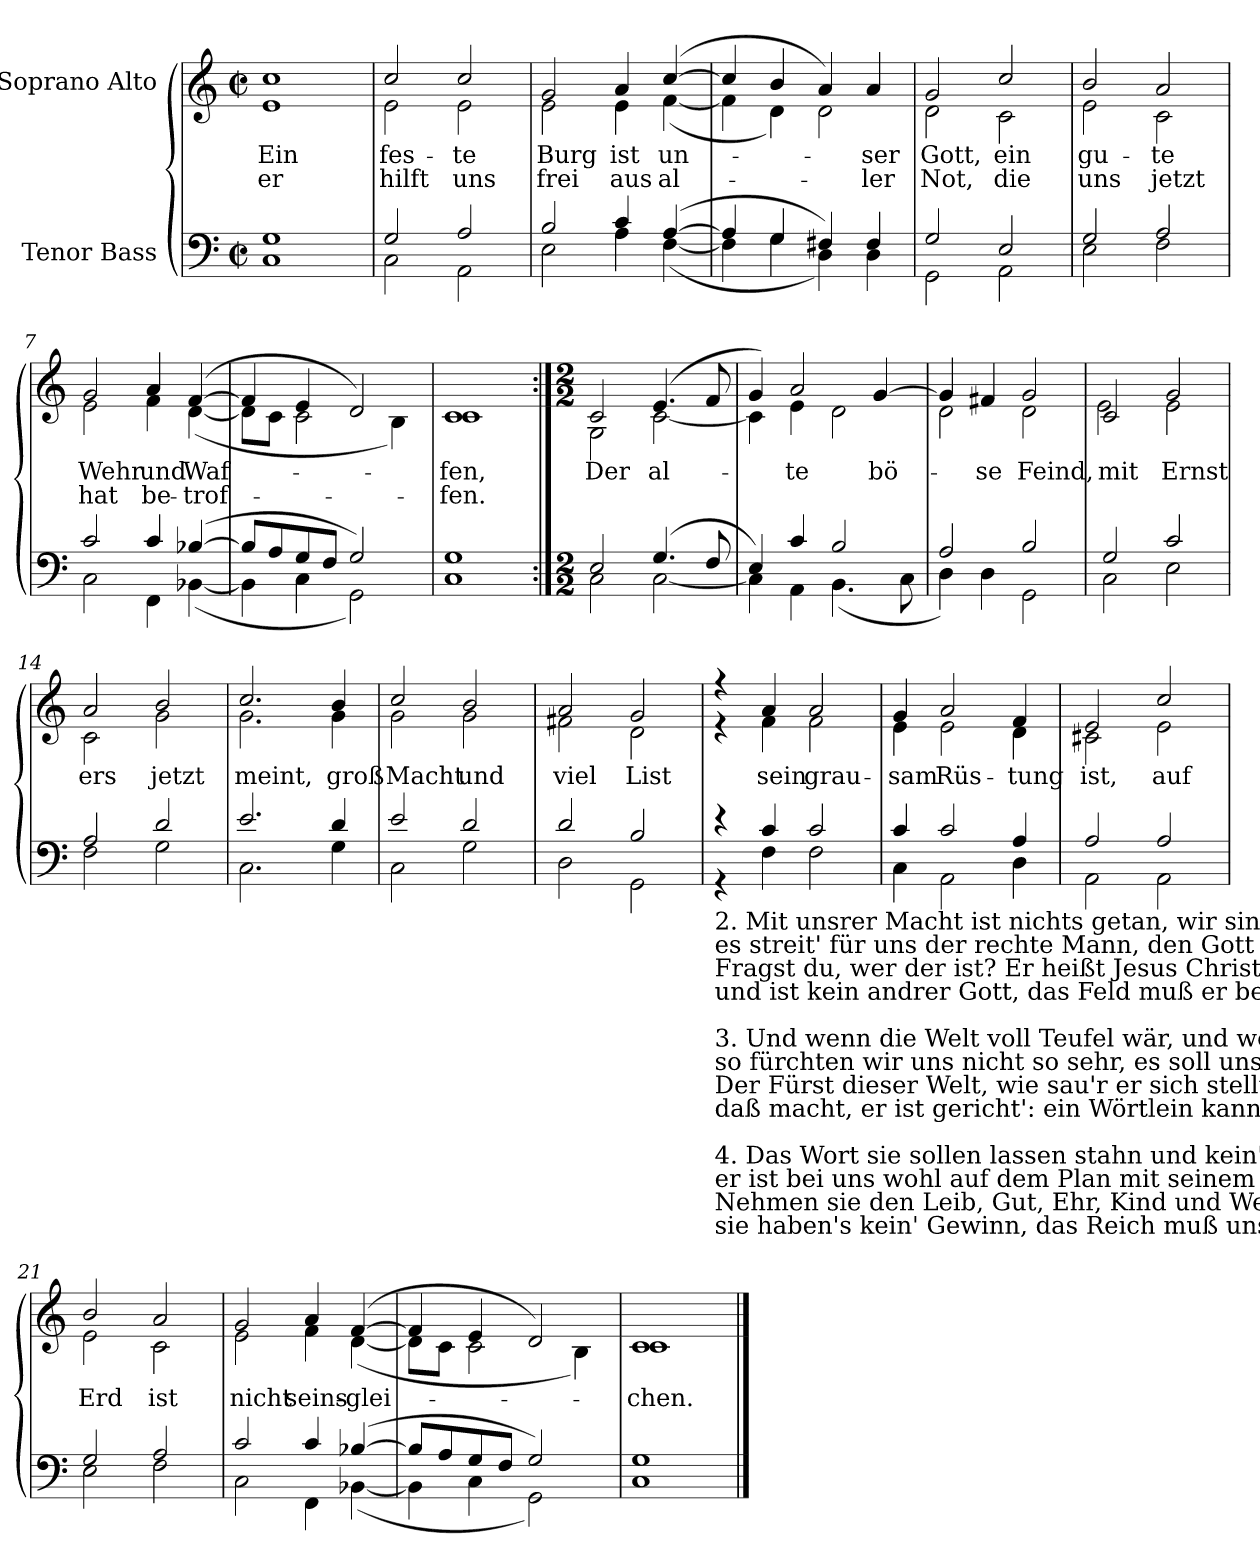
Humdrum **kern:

**kern	**kern	**text	**text
*part2	*part1	*part1	*part1
*staff2	*staff1	*staff1	*staff1
*I"Tenor Bass	*I"Soprano Alto	*	*
*clefF4	*clefG2	*	*
*k[]	*k[]	*	*
*C:	*C:	*	*
*M2/2	*M2/2	*	*
*met(c|)	*met(c|)	*	*
=1	=1	=1	=1
*^	*	*	*
!	!	!LO:TX:a:cj:t=Martin Luther\n(1483-1546)	!	!
!	!	!LO:TX:a:cj:t=Psalm 46-2, SWV 143	!	!
!	!	!LO:TX:a:cj:t=Heinrich Schütz\n(1585-1672)	!	!
!	!	!	!LO:LY:b	!LO:LY:b
*	*	*^	*	*
1G/	1C\	1cc/	1e\	Ein	er
=2	=2	=2	=2	=2	=2
!	!	!	!	!LO:LY:b	!LO:LY:b
2G/	2C\	2cc/	2e\	fes-	-hilft
!	!	!	!	!LO:LY:b	!LO:LY:b
2A/	2AA\	2cc/	2e\	te	uns
=3	=3	=3	=3	=3	=3
!	!	!	!	!LO:LY:b	!LO:LY:b
2B/	2E\	2g/	2e\	Burg	frei
!	!	!	!	!LO:LY:b	!LO:LY:b
4c/	4A\	4a/	4e\	ist	aus
!	!	!	!	!LO:LY:b	!LO:LY:b
(>[4A/	(<[4F\	(>[4cc/	(<[4f\	un-	al-
=4	=4	=4	=4	=4	=4
4A/]	4F\]	4cc/]	4f\]	.	.
4G/	4G\	4b/	4d\)	.	.
4F#X/)	4D\)	4a/)	2d\	.	.
!	!	!	!	!LO:LY:b	!LO:LY:b
4F#/	4D\	4a/	.	ser	ler
=5	=5	=5	=5	=5	=5
!	!	!	!	!LO:LY:b	!LO:LY:b
2G/	2GG\	2g/	2d\	Gott,	Not,
!	!	!	!	!LO:LY:b	!LO:LY:b
2E/	2AA\	2cc/	2c\	ein	die
=6	=6	=6	=6	=6	=6
!	!	!	!	!LO:LY:b	!LO:LY:b
2G/	2E\	2b/	2e\	gu-	-uns
!	!	!	!	!LO:LY:b	!LO:LY:b
2A/	2F\	2a/	2c\	te	jetzt
=7	=7	=7	=7	=7	=7
!	!	!	!	!LO:LY:b	!LO:LY:b
2c/	2C\	2g/	2e\	Wehr	hat
!	!	!	!	!LO:LY:b	!LO:LY:b
4c/	4FF\	4a/	4f\	und	be-
!	!	!	!	!LO:LY:b	!LO:LY:b
(>[4B-X/	(<[4BB-X\	(>[4f/	(<[4d\	-Waf-	trof-
=8	=8	=8	=8	=8	=8
8B-/L]	4BB-\]	4f/]	8d\L]	.	.
8A/	.	.	8c\J	.	.
8G/	4C\	4e/	2c\	.	.
8F/J	.	.	.	.	.
2G/)	2GG\)	2d/)	.	.	.
.	.	.	4B\)	.	.
=9	=9	=9	=9	=9	=9
!	!	!	!	!LO:LY:b	!LO:LY:b
1G/	1C\	1c/	1c\	fen,	fen.
!!LO:LB:g=z	!!
=10:|!	=10:|!	=10:|!	=10:|!	=10:|!	=10:|!
*M2/2	*	*M2/2	*	*	*
!	!	!	!	!LO:LY:b	!
2E/	2C\	2c/	2G\	Der	.
!	!	!	!	!LO:LY:b	!
(>4.G/	[2C\	(>4.e/	[2c\	al-	.
8F/	.	8f/	.	.	.
=11	=11	=11	=11	=11	=11
4E/)	4C\]	4g/)	4c\]	.	.
!	!	!	!	!LO:LY:b	!
4c/	4AA\	2a/	4e\	te	.
2B/	(<4.BB\	.	2d\	.	.
!	!	!	!	!LO:LY:b	!
.	.	[4g/	.	bö-	.
.	8C\	.	.	.	.
=12	=12	=12	=12	=12	=12
2A/	4D\)	4g/]	2d\	.	.
!	!	!	!	!LO:LY:b	!
.	4D\	4f#X/	.	se	.
!	!	!	!	!LO:LY:b	!
2B/	2GG\	2g/	2d\	Feind,	.
=13	=13	=13	=13	=13	=13
!	!	!	!	!LO:LY:b	!
2G/	2C\	2c/	2e\	mit	.
!	!	!	!	!LO:LY:b	!
2c/	2E\	2g/	2e\	Ernst	.
=14	=14	=14	=14	=14	=14
!	!	!	!	!LO:LY:b	!
2A/	2F\	2a/	2c\	ers	.
!	!	!	!	!LO:LY:b	!
2d/	2G\	2b/	2g\	jetzt	.
=15	=15	=15	=15	=15	=15
!	!	!	!	!LO:LY:b	!
2.e/	2.C\	2.cc/	2.g\	meint,	.
!	!	!	!	!LO:LY:b	!
4d/	4G\	4b/	4g\	groß	.
=16	=16	=16	=16	=16	=16
!	!	!	!	!LO:LY:b	!
2e/	2C\	2cc/	2g\	Macht	.
!	!	!	!	!LO:LY:b	!
2d/	2G\	2b/	2g\	und	.
=17	=17	=17	=17	=17	=17
!	!	!	!	!LO:LY:b	!
2d/	2D\	2a/	2f#X\	viel	.
!	!	!	!	!LO:LY:b	!
2B/	2GG\	2g/	2d\	List	.
!!LO:LB:g=z	!!
=18	=18	=18	=18	=18	=18
!LO:TX:b:t=2. Mit unsrer Macht ist nichts getan, wir sind gar bald verloren;\nes streit' für uns der rechte Mann, den Gott hat selbst erkoren.\nFragst du, wer der ist? Er heißt Jesus Christ, der Herr Zebaoth,\nund ist kein andrer Gott, das Feld muß er behalten.\n\n3. Und wenn die Welt voll Teufel wär, und wollt uns gar verschlingen,\nso fürchten wir uns nicht so sehr, es soll uns doch gelingen.\nDer Fürst dieser Welt, wie sau'r er sich stellt, tut er uns doch nicht;\ndaß macht, er ist gericht'&colon; ein Wörtlein kann ihn fällen.\n\n4. Das Wort sie sollen lassen stahn und kein' Dank dazu haben;\ner ist bei uns wohl auf dem Plan mit seinem Geist und Gaben.\nNehmen sie den Leib, Gut, Ehr, Kind und Weib&colon; laß fahren dahin,\nsie haben's kein' Gewinn, das Reich muß uns doch bleiben.	!	!	!	!	!
4r	4r	4r	4r	.	.
!	!	!	!	!LO:LY:b	!
4c/	4F\	4a/	4f\	sein	.
!	!	!	!	!LO:LY:b	!
2c/	2F\	2a/	2f\	grau-	.
=19	=19	=19	=19	=19	=19
!	!	!	!	!LO:LY:b	!
4c/	4C\	4g/	4e\	-sam	.
!	!	!	!	!LO:LY:b	!
2c/	2AA\	2a/	2e\	Rüs-	.
!	!	!	!	!LO:LY:b	!
4A/	4D\	4f/	4d\	-tung	.
=20	=20	=20	=20	=20	=20
!	!	!	!	!LO:LY:b	!
2A/	2AA\	2e/	2c#X\	ist,	.
!	!	!	!	!LO:LY:b	!
2A/	2AA\	2cc/	2e\	auf	.
=21	=21	=21	=21	=21	=21
!	!	!	!	!LO:LY:b	!
2G/	2E\	2b/	2e\	Erd	.
!	!	!	!	!LO:LY:b	!
2A/	2F\	2a/	2c\	ist	.
=22	=22	=22	=22	=22	=22
!	!	!	!	!LO:LY:b	!
2c/	2C\	2g/	2e\	nicht	.
!	!	!	!	!LO:LY:b	!
4c/	4FF\	4a/	4f\	seins-	.
!	!	!	!	!LO:LY:b	!
(>[4B-X/	(<[4BB-X\	(>[4f/	(<[4d\	-glei-	.
=23	=23	=23	=23	=23	=23
8B-/L]	4BB-\]	4f/]	8d\L]	.	.
8A/	.	.	8c\J	.	.
8G/	4C\	4e/	2c\	.	.
8F/J	.	.	.	.	.
2G/)	2GG\)	2d/)	.	.	.
.	.	.	4B\)	.	.
=24	=24	=24	=24	=24	=24
!	!	!	!	!LO:LY:b	!
1G/	1C\	1c/	1c\	chen.	.
*v	*v	*	*	*	*
*	*v	*v	*	*
==	==	==	==
*-	*-	*-	*-
